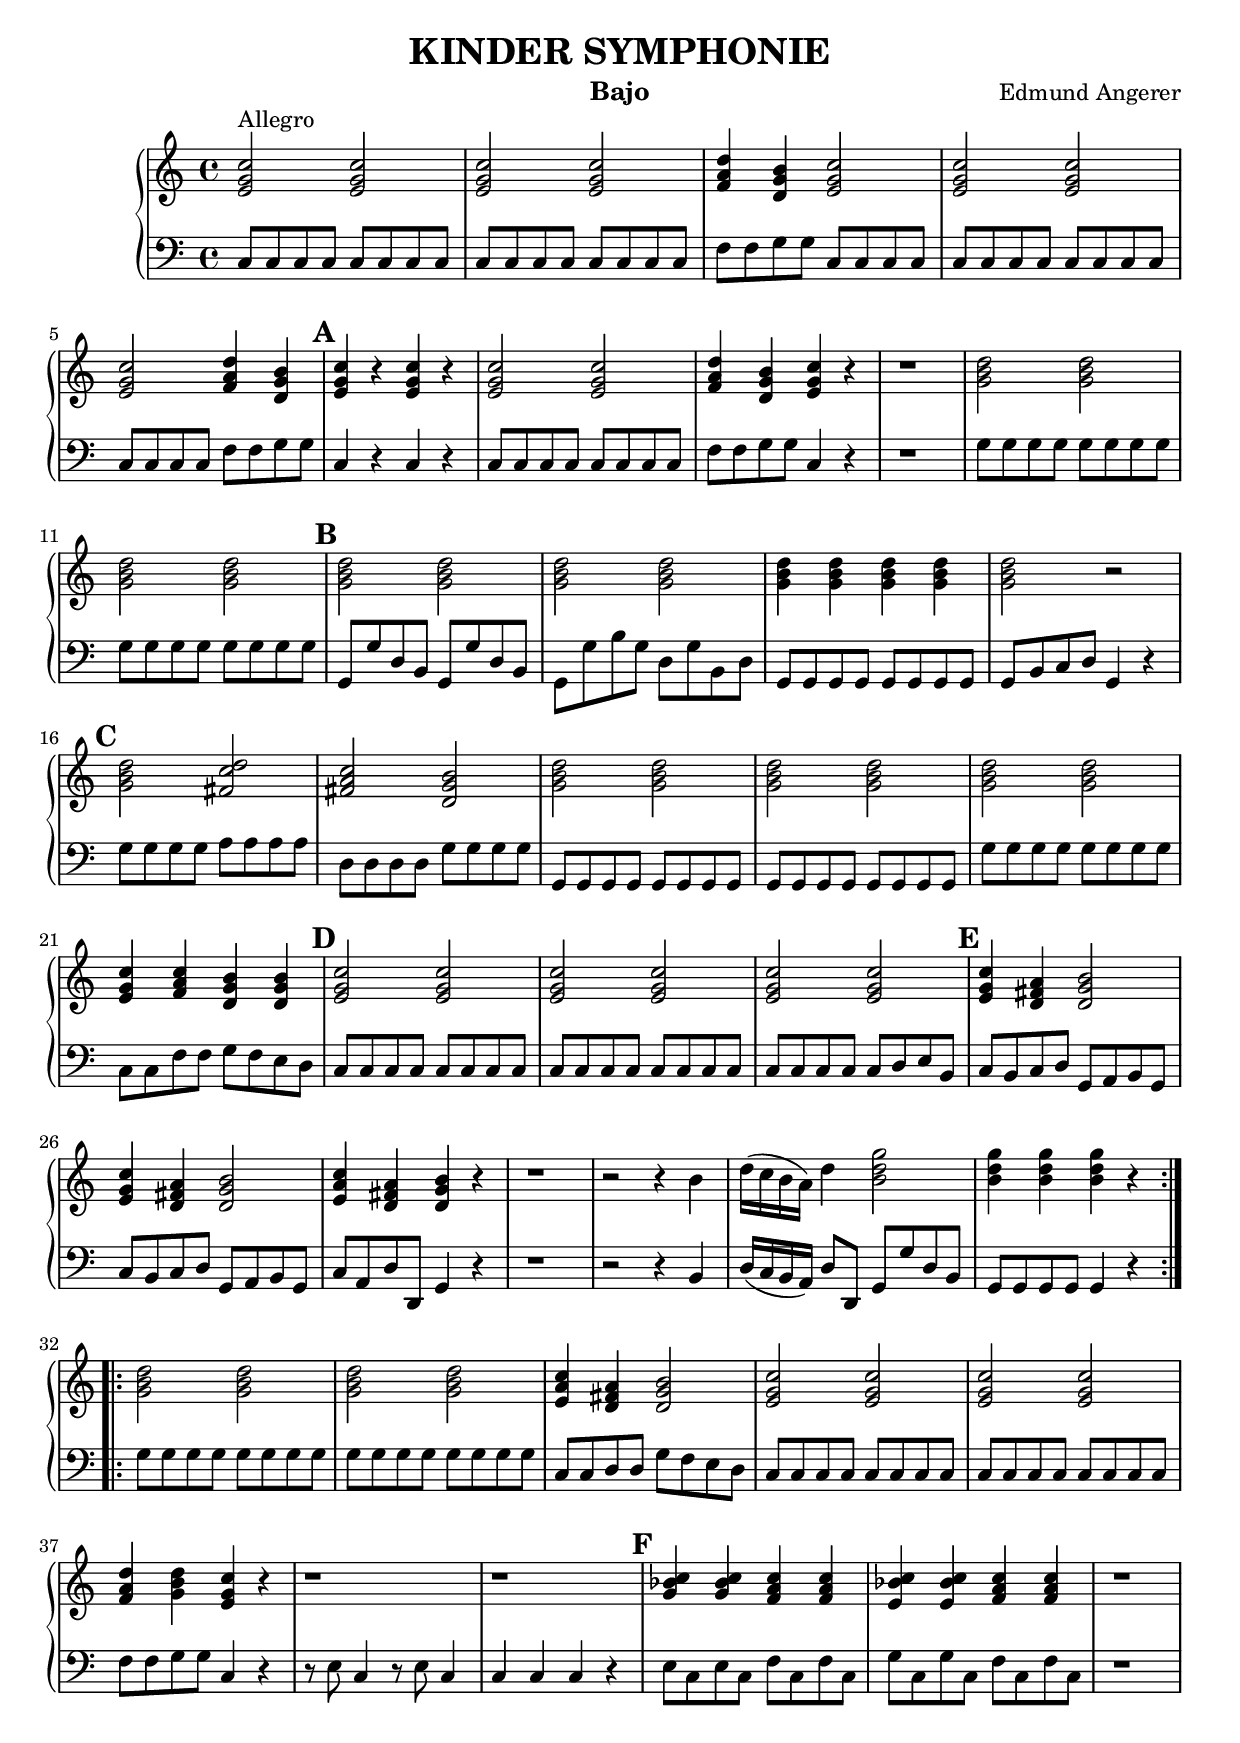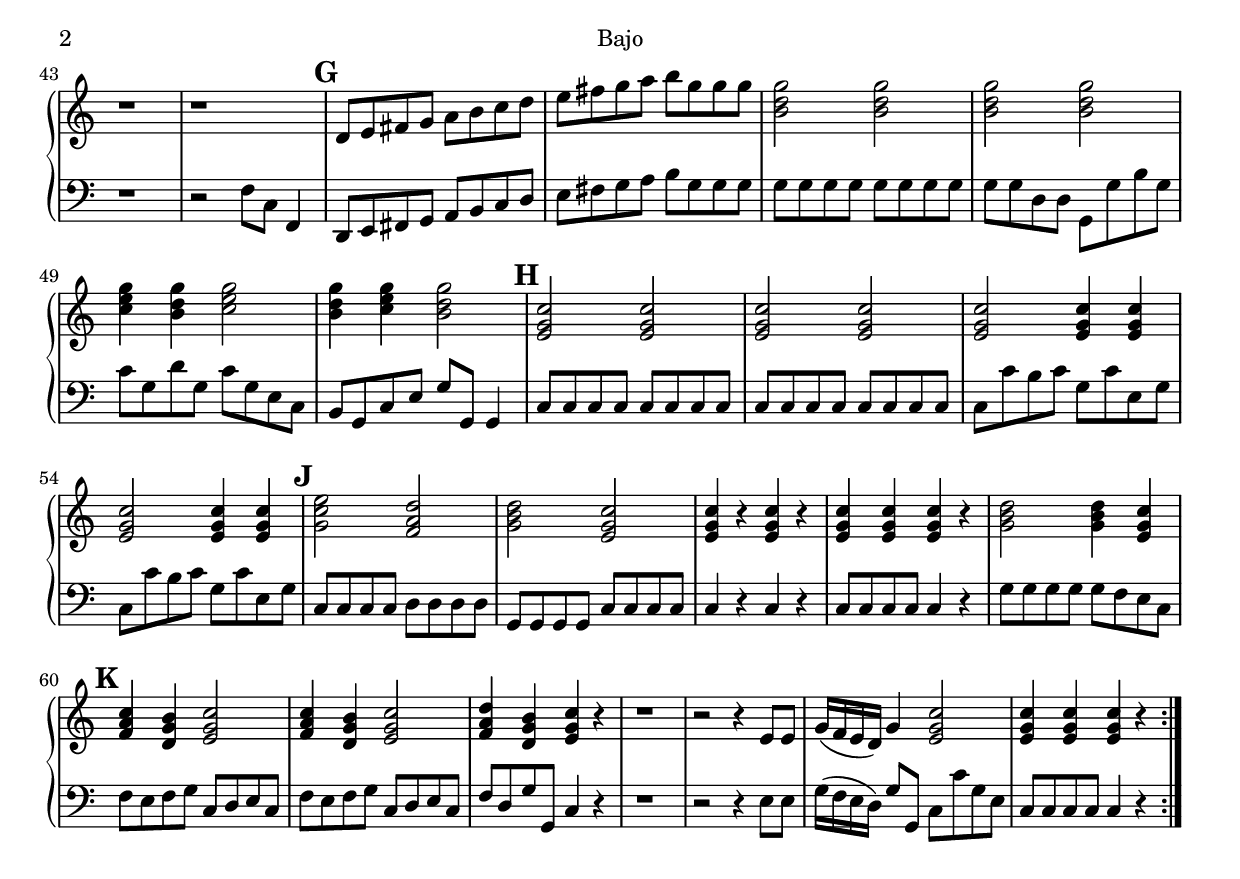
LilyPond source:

\header {
  title = "KINDER SYMPHONIE"
  instrument = "Bajo"
  composer = "Edmund Angerer"
}
upper = \relative c'' {
  \clef treble
  \key c \major
  \time 4/4

  \set Score.markFormatter = #format-mark-alphabet

  \repeat volta 2 {
  <c g e>2^"Allegro" <c g e>2 | <c g e>2 <c g e>2 | <d a f>4 <b g d>4 <c g e>2 | 
  <c g e>2 <c g e>2 <c g e>2 <d a f>4 <b g d>4 | \mark \default <c g e>4 r4 <c g e>4 r4 |
  <c g e>2 <c g e>2 |  <d a f>4 <b g d>4 <c g e>4 r4 | r1 |
  <d b g>2 <d b g>2 | <d b g>2  <d b g>2 | \mark \default <d b g>2 <d b g>2 | <d b g>2 <d b g>2 | <d b g>4 <d b g>4 <d b g>4 <d b g>4 |
  <d b g>2 r2 | \mark \default <d b g>2 <d c fis,>2 |  <c a fis>2 <b g d>2 | <d b g>2 <d b g>2 |  <d b g>2 <d b g>2 | <d b g>2 <d b g>2 |
  <e, g c>4 <f a c>4 <d g b>4 <d g b>4 | \mark \default <e g c>2 <e g c>2 | <e g c>2  <e g c>2 | <e g c>2 <e g c>2 |
   \mark \default <e g c>4 <d fis a>4 <d g b>2 | <e g c>4 <d fis a>4 <d g b>2 | <e a c>4 <d fis a>4 <d g b>4 r4 |
   r1 | r2 r4 b'4 | d16( c b a) d4 <b d g>2 |  <b d g>4  <b d g>4  <b d g>4 r4 |
  }
  \repeat volta 2 {
   <g b d>2 <g b d>2 | <g b d>2 <g b d>2 | <e a c>4 <d fis a>4  <d g b>2 |
   <c' g e>2 <c g e>2 | <c g e>2 <c g e>2 | <d a f>4 <d b g>4 <c g e>4 r4  |
   r1 | r1 | \mark \default <c bes g>4  <c bes g>4  <c a f>4 <c a f>4 | <c bes e,>4  <c bes e,>4 <c a f>4 <c a f>4 |
   r1 | r1 | r1 | \mark \default d,8 e fis g a b c d | e fis g a b g g g | <g d b>2 <g d b>2 |
   <g d b>2 <g d b>2 | <g e c>4 <g d b>4 <g e c>2 | <g d b>4 <g e c>4 <g d b>2 |
   \mark \default <c, g e>2 <c g e>2 | <c g e>2 <c g e>2 | <c g e>2 <c g e>4 <c g e>4 | <c g e>2 <c g e>4 <c g e>4 |
   \mark \default <e c g>2  <d a f>2 | <d b g>2 <c g e>2 | <c g e>4 r4  <c g e>4 r4 | <c g e>4 <c g e>4 <c g e>4 r4 |
   <d b g>2 <d b g>4 <c g e>4 |\mark \default <c a f>4 <b g d>4 <c g e>2 | <c a f>4 <b g d>4 <c g e>2 |
   <d a f>4 <b g d>4 <c g e>4 r4 | r1 | r2 r4 e,8 e | g16( f e d) g4 <c g e>2 | <c g e>4 <c g e>4 <c g e>4 r4 |
  }
}

lower = \relative c {
  \clef bass
  \key c \major
  \time 4/4
  \repeat volta 2 { 
  c8 c c c c c c c | c8 c c c c c c c | f f g g c, c c c | c c c c c c c c |
  c c c c f f g g | c,4 r4 c r4 |  c8 c c c c c c c | f f g g c,4 r4 | r1 |
  g'8 g g g g g g g | g g g g g g g g | g, g' d b g g' d b | g g' b g d g b, d |
  g, g g g g g g g | g b c d g,4 r4 | g'8 g g g a a a a | d, d d d g g g g |
  g, g g g g g g g | g g g g g g g g | g' g g g g g g g | c, c f f g f e d |
  c c c c c c c c | c c c c c c c c | c c c c c d e b | c b c d g, a b g |
  c b c d g, a b g | c a d d, g4 r4 | r1 | r2 r4 b4 | d16( c b a) d8 d, g g' d b |
  g g g g g4 r4 }
  \repeat volta 2 {
  g'8 g g g g g g g | g g g g g g g g | c, c d d g f e d | c c c c c c c c | c c c c c c c c |
  f f g g c,4 r4 | r8 e c4 r8 e c4 | c c c r4 | e8 c e c f c f c | g' c, g' c, f c f c | r1 | r1 |
  r2 f8 c f,4 | d8 e fis g a b c d | e fis g a b g g g | g g g g g g g g | g g d d g, g' b g |
  c g d' g, c  g e c | b g c e g g, g4 | c8 c c c c c c c | c c c c c c c c | c c' b c g c e, g |
  c, c' b c g c e, g | c, c c c d d d d | g, g g g  c c c c | c4 r4 c r4 | c8 c c c c4 r4 | g'8 g g g g f e c |
  f e f g c, d e c | f e f g c, d e c | f d g g, c4 r4 | r1 |
  r2 r4 e8 e | g16( f e d) g8 g, c c' g e | c c c c c4 r4
  }
}

\score {
  \new PianoStaff <<
    % \set PianoStaff.instrumentName = #"Piano  "
    \new Staff = "upper" \upper
    \new Staff = "lower" \lower
  >>
  \layout { }
}
